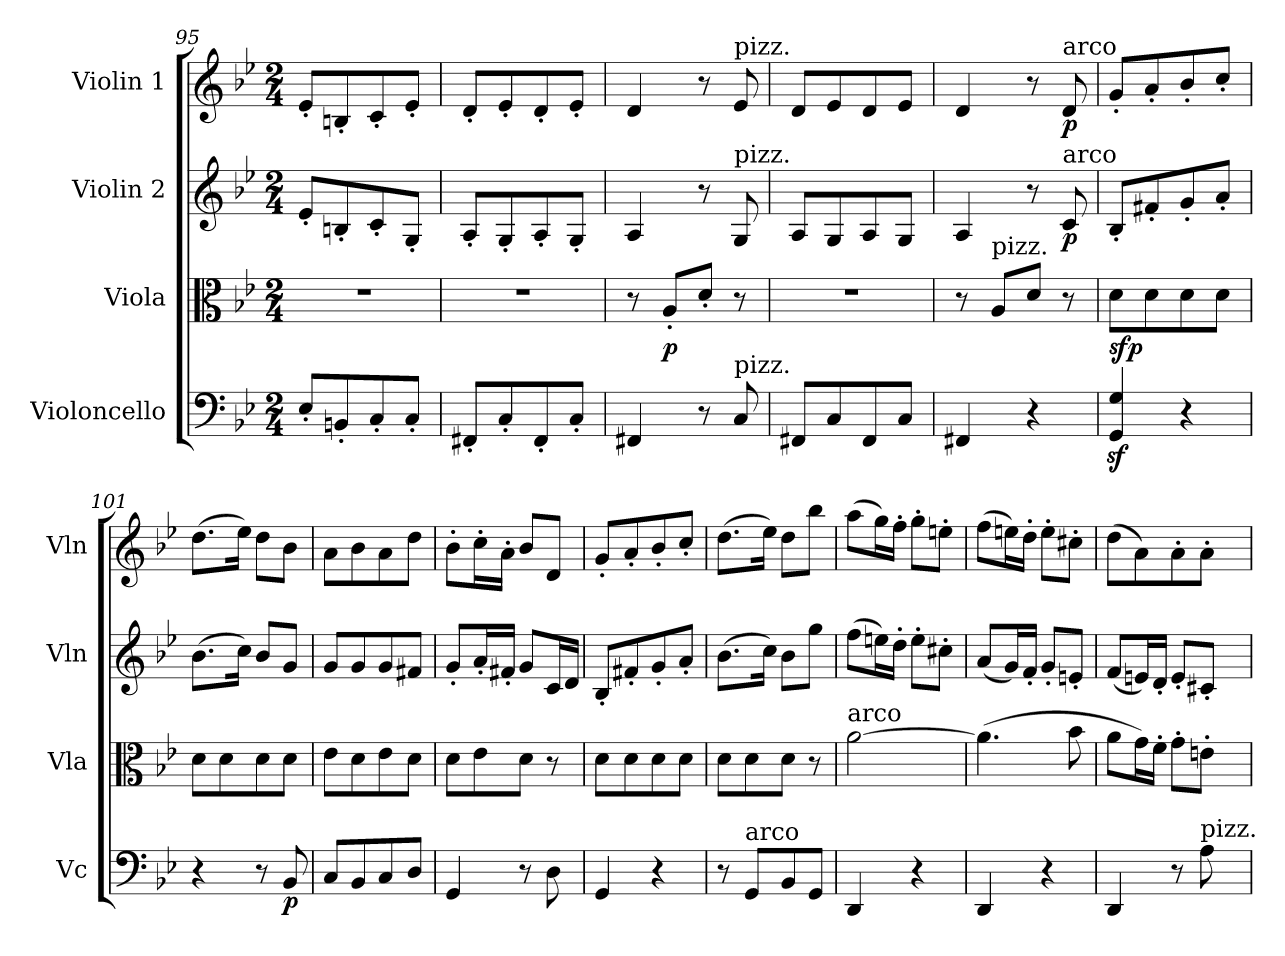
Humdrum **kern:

**kern	**dynam	**kern	**dynam	**kern	**dynam	**kern	**dynam
*part4	*part4	*part3	*part3	*part2	*part2	*part1	*part1
*staff4	*staff4	*staff3	*staff3	*staff2	*staff2	*staff1	*staff1
*I"Violoncello	*	*I"Viola	*	*I"Violin 2	*	*I"Violin 1	*
*I'Vc	*	*I'Vla	*	*I'Vln	*	*I'Vln	*
*clefF4	*	*clefC3	*	*clefG2	*	*clefG2	*
*k[b-e-]	*	*k[b-e-]	*	*k[b-e-]	*	*k[b-e-]	*
*M2/4	*	*M2/4	*	*M2/4	*	*M2/4	*
=95	=95	=95	=95	=95	=95	=95	=95
8E-'/L	.	2r	.	8e-'/L	.	8e-'/L	.
8BBn'/	.	.	.	8Bn'/	.	8Bn'/	.
8C'/	.	.	.	8c'/	.	8c'/	.
8C'/J	.	.	.	8G'/J	.	8e-'/J	.
=96	=96	=96	=96	=96	=96	=96	=96
8FF#X'/L	.	2r	.	8A'/L	.	8d'/L	.
8C'/	.	.	.	8G'/	.	8e-'/	.
8FF#'/	.	.	.	8A'/	.	8d'/	.
8C'/J	.	.	.	8G'/J	.	8e-'/J	.
!!LO:LB:g=z
=97	=97	=97	=97	=97	=97	=97	=97
4FF#X/	.	8r	.	4A/	.	4d/	.
!	!	!	!LO:DY:b	!	!	!	!
.	.	8A'/L	p	.	.	.	.
8r	.	8d'/J	.	8r	.	8r	.
!	!	!	!	!	!	!LO:TX:a:t=pizz.	!
!	!	!	!	!LO:TX:a:t=pizz.	!	!	!
!LO:TX:a:t=pizz.	!	!	!	!	!	!	!
8C/	.	8r	.	8G/	.	8e-/	.
=98	=98	=98	=98	=98	=98	=98	=98
8FF#X/L	.	2r	.	8A/L	.	8d/L	.
8C/	.	.	.	8G/	.	8e-/	.
8FF#/	.	.	.	8A/	.	8d/	.
8C/J	.	.	.	8G/J	.	8e-/J	.
!!LO:LB:g=z
=99	=99	=99	=99	=99	=99	=99	=99
4FF#X/	.	8r	.	4A/	.	4d/	.
!	!	!LO:TX:a:t=pizz.	!	!	!	!	!
.	.	8A/L	.	.	.	.	.
4r	.	8d/J	.	8r	.	8r	.
!	!	!	!	!	!	!LO:TX:a:t=arco	!
!	!	!	!	!LO:TX:a:t=arco	!	!	!
!	!	!	!	!	!LO:DY:b	!	!LO:DY:b
.	.	8r	.	8c/	p	8d/	p
=100	=100	=100	=100	=100	=100	=100	=100
!	!	!	!LO:DY:b	!	!	!	!
4GG/z< 4G/z<	.	8d\L	sfp	8B-'/L	.	8g'/L	.
.	.	8d\	.	8f#X'/	.	8a'/	.
4r	.	8d\	.	8g'/	.	8b-'/	.
.	.	8d\J	.	8a'/J	.	8cc'/J	.
=101	=101	=101	=101	=101	=101	=101	=101
4r	.	8d\L	.	(8.b-\L	.	(8.dd\L	.
.	.	8d\	.	.	.	.	.
.	.	.	.	16cc\Jk)	.	16ee-\Jk)	.
8r	.	8d\	.	8b-/L	.	8dd\L	.
!	!LO:DY:b	!	!	!	!	!	!
8BB-/	p	8d\J	.	8g/J	.	8b-\J	.
=102	=102	=102	=102	=102	=102	=102	=102
8C/L	.	8e-\L	.	8g/L	.	8a\L	.
8BB-/	.	8d\	.	8g/	.	8b-\	.
8C/	.	8e-\	.	8g/	.	8a\	.
8D/J	.	8d\J	.	8f#X/J	.	8dd\J	.
=103	=103	=103	=103	=103	=103	=103	=103
4GG/	.	8d\L	.	8g'/L	.	8b-'\L	.
.	.	8e-\	.	16a'/L	.	16cc'\L	.
.	.	.	.	16f#X'/JJ	.	16a'\JJ	.
8r	.	8d\J	.	8g/L	.	8b-/L	.
8D\	.	8r	.	16c/L	.	8d/J	.
.	.	.	.	16d/JJ	.	.	.
=104	=104	=104	=104	=104	=104	=104	=104
4GG/	.	8d\L	.	8B-'/L	.	8g'/L	.
.	.	8d\	.	8f#X'/	.	8a'/	.
4r	.	8d\	.	8g'/	.	8b-'/	.
.	.	8d\J	.	8a'/J	.	8cc'/J	.
=105	=105	=105	=105	=105	=105	=105	=105
8r	.	8d\L	.	(8.b-\L	.	(8.dd\L	.
!LO:TX:a:t=arco	!	!	!	!	!	!	!
8GG/L	.	8d\	.	.	.	.	.
.	.	.	.	16cc\Jk)	.	16ee-\Jk)	.
8BB-/	.	8d\J	.	8b-\L	.	8dd\L	.
8GG/J	.	8r	.	8gg\J	.	8bb-\J	.
=106	=106	=106	=106	=106	=106	=106	=106
!	!	!LO:TX:a:t=arco	!	!	!	!	!
4DD/	.	[2a\	.	(8ff\L	.	(8aa\L	.
.	.	.	.	16een\L)	.	16gg\L)	.
.	.	.	.	16dd'\JJ	.	16ff'\JJ	.
4r	.	.	.	8ee'\L	.	8gg'\L	.
.	.	.	.	8cc#X'\J	.	8een'\J	.
=107	=107	=107	=107	=107	=107	=107	=107
4DD/	.	(4.a\]	.	(8a/L	.	(8ff\L	.
.	.	.	.	16g/L)	.	16een\L)	.
.	.	.	.	16f'/JJ	.	16dd'\JJ	.
4r	.	.	.	8g'/L	.	8ee'\L	.
.	.	8b-\	.	8en'/J	.	8cc#X'\J	.
!!LO:LB:g=z
=108	=108	=108	=108	=108	=108	=108	=108
4DD/	.	8a\L	.	(8f/L	.	(8dd\L	.
.	.	16g\L)	.	16en/L)	.	8a\)	.
.	.	16f'\JJ	.	16d'/JJ	.	.	.
8r	.	8g'\L	.	8e'/L	.	8a'\	.
!LO:TX:a:t=pizz.	!	!	!	!	!	!	!
8A\	.	8en'\J	.	8c#X'/J	.	8a'\J	.
=	=	=	=	=	=	=	=
*-	*-	*-	*-	*-	*-	*-	*-
